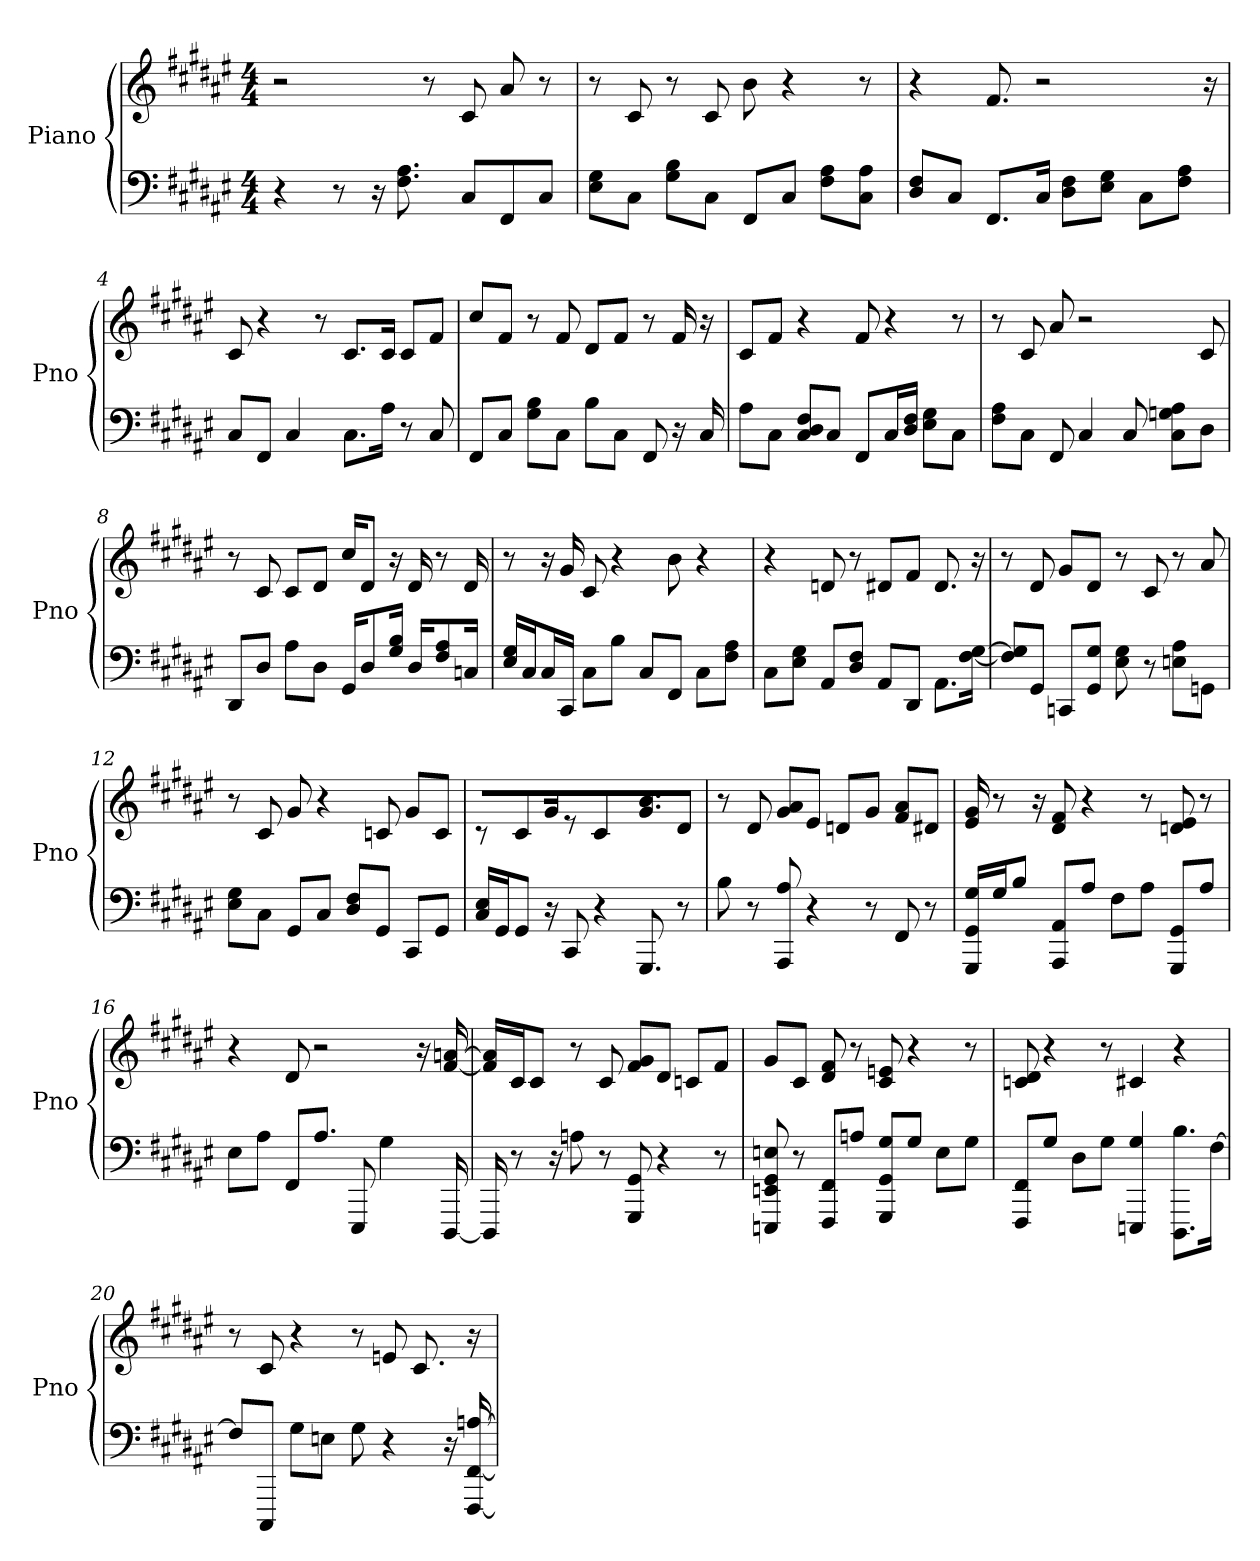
**kern	**kern
*part1	*part1
*staff2	*staff1
*I"Piano	*
*I'Pno	*
*clefF4	*clefG2
*k[f#c#g#d#a#e#]	*k[f#c#g#d#a#e#]
*F#:	*F#:
*M4/4	*M4/4
*MM78	*MM78
=1	=1
4r	2r
8r	.
16r	.
8.F# 8.A#	.
.	8r
8C#/L	8c#
8FF#/	8a#
8C#/J	8r
=2	=2
8G#\ 8E#\L	8r
8C#\J	8c#
8G#\ 8B\L	8r
8C#\J	8c#
8FF#/L	8b
8C#/J	4r
8A#\ 8F#\L	.
8A#\ 8C#\J	8r
=3	=3
8D#/ 8F#/L	4r
8C#/J	.
8.FF#/L	8.f#
16C#/Jk	2r
8F#\ 8D#\L	.
8E#\ 8G#\J	.
8C#\L	.
8A#\ 8F#\J	.
.	16r
=4	=4
8C#/L	8c#
8FF#/J	4r
4C#	.
.	8r
8.C#\L	8.c#/L
16A#\Jk	16c#/Jk
8r	8c#/L
8C#	8f#/J
=5	=5
8FF#/L	8cc#/L
8C#/J	8f#/J
8B\ 8G#\L	8r
8C#\J	8f#
8B\L	8d#/L
8C#\J	8f#/J
8FF#	8r
16r	16f#
16C#	16r
=6	=6
8A#\L	8c#/L
8C#\J	8f#/J
8D#/ 8C#/ 8F#/L	4r
8C#/J	.
8FF#/L	8f#
16C#/L	4r
16D#/ 16F#/JJ	.
8G#\ 8E#\L	.
8C#\J	8r
=7	=7
8A#\ 8F#\L	8r
8C#\J	8c#
8FF#	8a#
4C#	2r
8C#	.
8G\ 8A#\ 8C#\L	.
8D#\J	8c#
=8	=8
8DD#/L	8r
8D#/J	8c#
8A#\L	8c#/L
8D#\J	8d#/J
16GG#/KL	16cc#/KL
8D#/	8d#/J
16B/ 16G#/Jk	16r
16D#/KL	16d#
8F#/ 8A#/	8r
16C/Jk	16d#
=9	=9
16G#/ 16E#/LL	8r
16C#/J	.
16C#/L	16r
16CC#/JJ	16g#
8C#\L	8c#
8B\J	4r
8C#/L	.
8FF#/J	8b
8C#\L	4r
8F#\ 8A#\J	.
=10	=10
8C#\L	4r
8E#\ 8G#\J	.
8AA#/L	8d
8F#/ 8D#/J	8r
8AA#/L	8d#/L
8DD#/J	8f#/J
8.AA#\L	8.d#
[16F#\ [16G#\Jk	16r
=11	=11
8F#]/ 8G#]/L	8r
8GG#/J	8d#
8CC/L	8g#/L
8G#/ 8GG#/J	8d#/J
8G# 8E#	8r
8r	8c#
8A#\ 8E\L	8r
8GG\J	8a#
=12	=12
8G#\ 8E#\L	8r
8C#\J	8c#
8GG#/L	8g#
8C#/J	4r
8F#/ 8D#/L	.
8GG#/J	8c
8CC#/L	8g#/L
8GG#/J	8c/J
=13	=13
16E#/ 16C#/LL	8r
16GG#/J	.
8GG#/J	8c#
16r	16g#
8CC#	8r
4r	4c#
8.GGG#	8.g# 8.b
8r	8d#J
=14	=14
8B	8r
8r	8d#
8A# 8AAA#	8a#/ 8g#/L
4r	8e#/J
.	8d/L
8r	8g#/J
8FF#	8a#/ 8f#/L
8r	8d#/J
=15	=15
16GGG#/ 16G#/ 16GG#/LL	16g# 16e#
16G#/J	8r
8B/J	.
.	16r
8AAA#/ 8AA#/L	8d# 8f#
8A#/J	4r
8F#\L	.
8A#\J	8r
8GGG#/ 8GG#/L	8e# 8d
8A#/J	8r
=16	=16
8E#\L	4r
8A#\J	.
8FF#/L	8d#
8.A#/J	2r
8EEE#	.
4G#	.
.	16r
[16DDD#	[16a [16f#
=17	=17
16DDD#]	16a]/ 16f#]/LL
8r	16c#/J
.	8c#/J
16r	.
8A	8r
8r	8c#
8GG# 8GGG#	8g#/ 8f#/L
4r	8d#/J
.	8c/L
8r	8f#/J
=18	=18
8GG# 8EE 8EEE 8E	8g#/L
8r	8c#/J
8FFF#/ 8FF#/L	8f# 8d#
8A/J	8r
8GG#/ 8G#/ 8GGG#/L	8e 8c#
8G#/J	4r
8E\L	.
8G#\J	8r
=19	=19
8FF#/ 8FFF#/L	8d# 8c
8G#/J	4r
8D#\L	.
8G#\J	8r
4EEE 4G#	4c#
8.B\ 8.DDD#\L	4r
[16F#\Jk	.
=20	=20
8F#/L]	8r
8CCC#/J	8c#
8G#\L	4r
8E\J	.
8G#	8r
4r	8e
.	8.c#
16r	.
[16A [16FF# [16FFF#	16r
=	=
*-	*-
